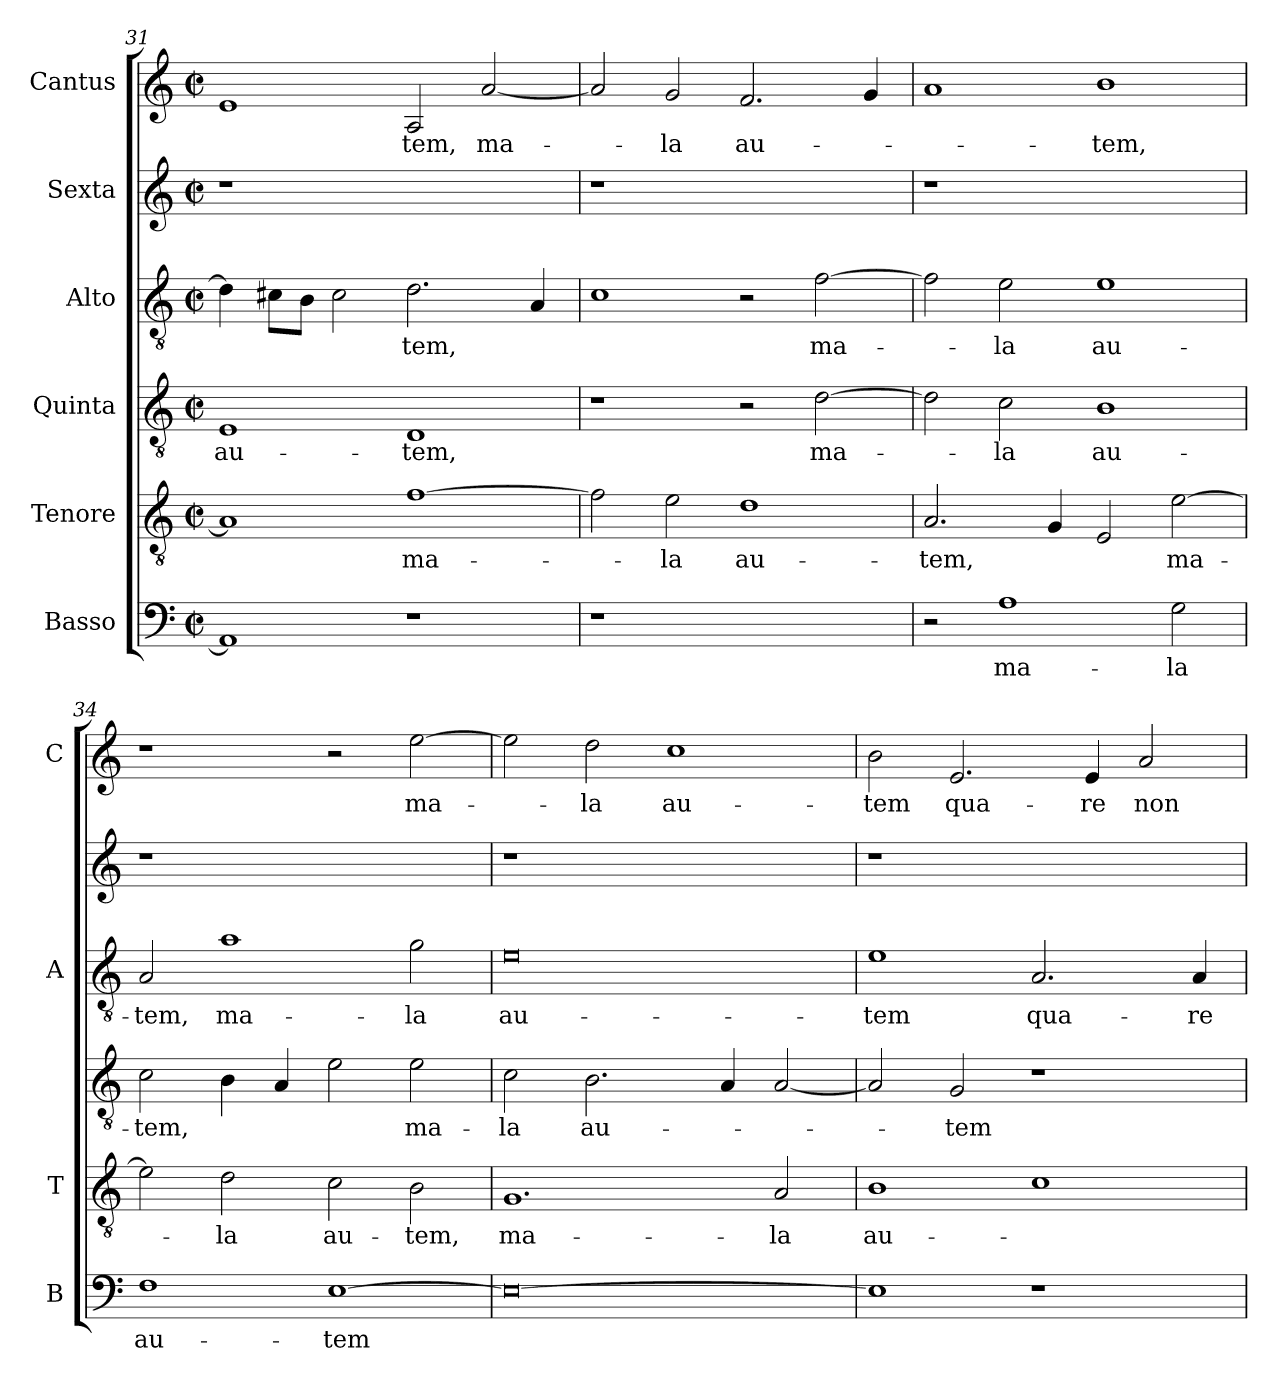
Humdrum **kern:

**kern	**text	**kern	**text	**kern	**text	**kern	**text	**kern	**kern	**text
*part6	*part6	*part5	*part5	*part4	*part4	*part3	*part3	*part2	*part1	*part1
*staff6	*staff6	*staff5	*staff5	*staff4	*staff4	*staff3	*staff3	*staff2	*staff1	*staff1
*I"Basso	*	*I"Tenore	*	*I"Quinta	*	*I"Alto	*	*I"Sexta	*I"Cantus	*
*I'B	*	*I'T	*	*	*	*I'A	*	*	*I'C	*
*clefF4	*	*clefGv2	*	*clefGv2	*	*clefGv2	*	*clefG2	*clefG2	*
*k[]	*	*k[]	*	*k[]	*	*k[]	*	*k[]	*k[]	*
*M2/2	*	*M2/2	*	*M2/2	*	*M2/2	*	*M2/2	*M2/2	*
*met(c|)	*	*met(c|)	*	*met(c|)	*	*met(c|)	*	*met(c|)	*met(c|)	*
=31	=31	=31	=31	=31	=31	=31	=31	=31	=31	=31
1AA]	.	1A]	.	1E	au-	4d\]	.	1r	1e	.
.	.	.	.	.	.	8c#X\L	.	.	.	.
.	.	.	.	.	.	8B\J	.	.	.	.
.	.	.	.	.	.	2c#\	.	.	.	.
1r	.	[1f	ma-	1D	-tem,	2.d\	-tem,	1ryy	2A/	-tem,
.	.	.	.	.	.	.	.	.	[2a/	ma-
.	.	.	.	.	.	4A/	.	.	.	.
!!LO:LB:g=z
=32	=32	=32	=32	=32	=32	=32	=32	=32	=32	=32
1r	.	2f\]	.	1r	.	1c	.	1r	2a/]	.
.	.	2e\	-la	.	.	.	.	.	2g/	-la
1ryy	.	1d	au-	2r	.	2r	.	1ryy	2.f/	au-
.	.	.	.	[2d\	ma-	[2f\	ma-	.	.	.
.	.	.	.	.	.	.	.	.	4g/	.
=33	=33	=33	=33	=33	=33	=33	=33	=33	=33	=33
2r	.	2.A/	-tem,	2d\]	.	2f\]	.	1r	1a	.
1A	ma-	.	.	2c\	-la	2e\	-la	.	.	.
.	.	4G/	.	.	.	.	.	.	.	.
.	.	2E/	.	1B	au-	1e	au-	1ryy	1b	-tem,
2G\	-la	[2e\	ma-	.	.	.	.	.	.	.
=34	=34	=34	=34	=34	=34	=34	=34	=34	=34	=34
1F	au-	2e\]	.	2c\	-tem,	2A/	-tem,	1r	1r	.
.	.	2d\	-la	4B\	.	1a	ma-	.	.	.
.	.	.	.	4A/	.	.	.	.	.	.
[1E	-tem	2c\	au-	2e\	.	.	.	1ryy	2r	.
.	.	2B\	-tem,	2e\	ma-	2g\	-la	.	[2ee\	ma-
=35	=35	=35	=35	=35	=35	=35	=35	=35	=35	=35
0E_	.	1.G	ma-	2c\	-la	0e	au-	1r	2ee\]	.
.	.	.	.	2.B\	au-	.	.	.	2dd\	-la
.	.	.	.	.	.	.	.	1ryy	1cc	au-
.	.	.	.	4A/	.	.	.	.	.	.
.	.	2A/	-la	[2A/	.	.	.	.	.	.
=36	=36	=36	=36	=36	=36	=36	=36	=36	=36	=36
1E]	.	1B	au-	2A/]	.	1e	-tem	1r	2b\	-tem
.	.	.	.	2G/	-tem	.	.	.	2.e/	qua-
1r	.	1c	.	1r	.	2.A/	qua-	1ryy	.	.
.	.	.	.	.	.	.	.	.	4e/	-re
.	.	.	.	.	.	.	.	.	2a/	non
.	.	.	.	.	.	4A/	-re	.	.	.
=	=	=	=	=	=	=	=	=	=	=
*-	*-	*-	*-	*-	*-	*-	*-	*-	*-	*-
